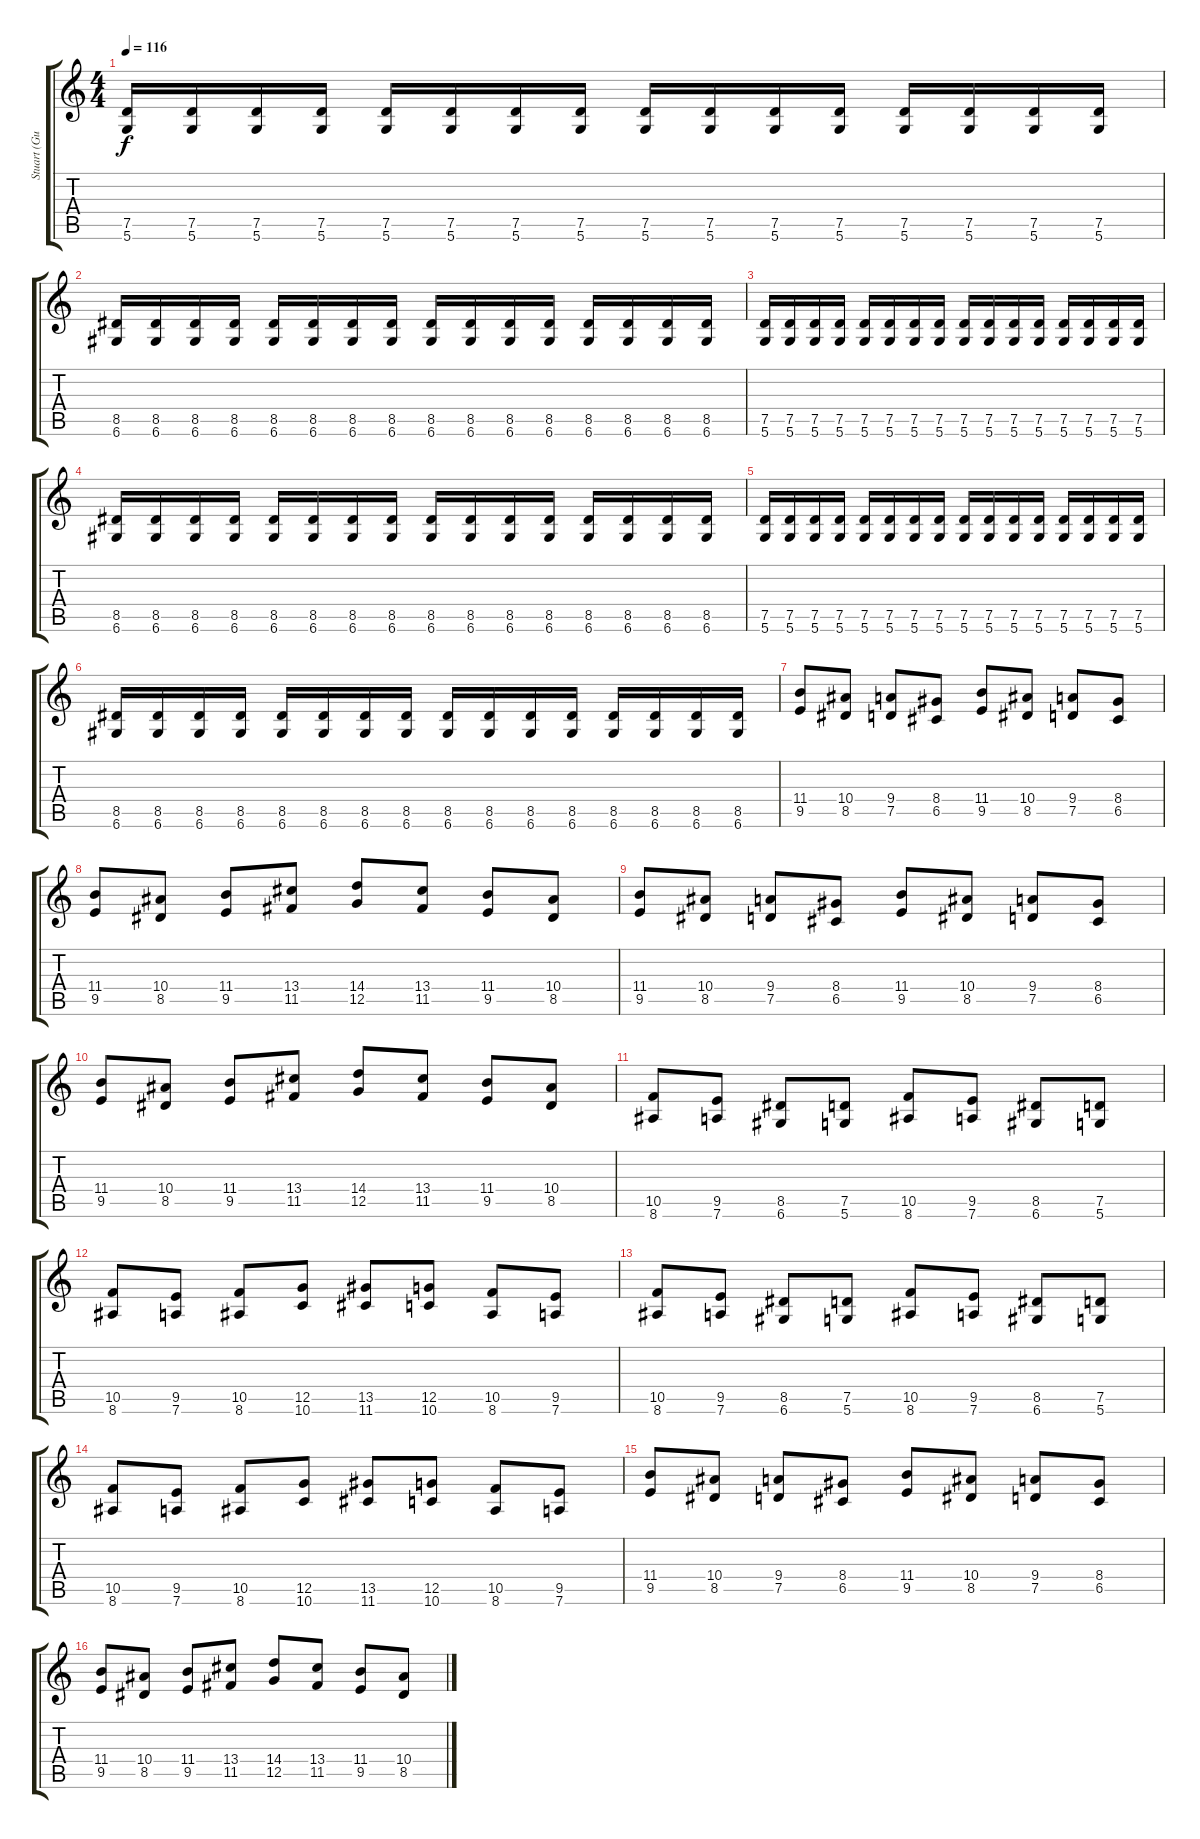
\track ("Stuart (Guitar)" "Stuart (Gu") {instrument distortionguitar}
\staff {score tabs}
\tuning (D4 A3 F3 C3 G2 D2) {hide}
\ts (4 4)
\tempo 116
\clef g2
\ks c
(7.5 5.6).16{dy f} (7.5 5.6).16 (7.5 5.6).16 (7.5 5.6).16 (7.5 5.6).16 (7.5 5.6).16 (7.5 5.6).16 (7.5 5.6).16 (7.5 5.6).16 (7.5 5.6).16 (7.5 5.6).16 (7.5 5.6).16 (7.5 5.6).16 (7.5 5.6).16 (7.5 5.6).16 (7.5 5.6).16 |
(8.5 6.6).16 (8.5 6.6).16 (8.5 6.6).16 (8.5 6.6).16 (8.5 6.6).16 (8.5 6.6).16 (8.5 6.6).16 (8.5 6.6).16 (8.5 6.6).16 (8.5 6.6).16 (8.5 6.6).16 (8.5 6.6).16 (8.5 6.6).16 (8.5 6.6).16 (8.5 6.6).16 (8.5 6.6).16 |
(7.5 5.6).16 (7.5 5.6).16 (7.5 5.6).16 (7.5 5.6).16 (7.5 5.6).16 (7.5 5.6).16 (7.5 5.6).16 (7.5 5.6).16 (7.5 5.6).16 (7.5 5.6).16 (7.5 5.6).16 (7.5 5.6).16 (7.5 5.6).16 (7.5 5.6).16 (7.5 5.6).16 (7.5 5.6).16 |
(8.5 6.6).16 (8.5 6.6).16 (8.5 6.6).16 (8.5 6.6).16 (8.5 6.6).16 (8.5 6.6).16 (8.5 6.6).16 (8.5 6.6).16 (8.5 6.6).16 (8.5 6.6).16 (8.5 6.6).16 (8.5 6.6).16 (8.5 6.6).16 (8.5 6.6).16 (8.5 6.6).16 (8.5 6.6).16 |
(7.5 5.6).16 (7.5 5.6).16 (7.5 5.6).16 (7.5 5.6).16 (7.5 5.6).16 (7.5 5.6).16 (7.5 5.6).16 (7.5 5.6).16 (7.5 5.6).16 (7.5 5.6).16 (7.5 5.6).16 (7.5 5.6).16 (7.5 5.6).16 (7.5 5.6).16 (7.5 5.6).16 (7.5 5.6).16 |
(8.5 6.6).16 (8.5 6.6).16 (8.5 6.6).16 (8.5 6.6).16 (8.5 6.6).16 (8.5 6.6).16 (8.5 6.6).16 (8.5 6.6).16 (8.5 6.6).16 (8.5 6.6).16 (8.5 6.6).16 (8.5 6.6).16 (8.5 6.6).16 (8.5 6.6).16 (8.5 6.6).16 (8.5 6.6).16 |
(11.4 9.5).8 (10.4 8.5).8 (9.4 7.5).8 (8.4 6.5).8 (11.4 9.5).8 (10.4 8.5).8 (9.4 7.5).8 (8.4 6.5).8 |
(11.4 9.5).8 (10.4 8.5).8 (11.4 9.5).8 (13.4 11.5).8 (14.4 12.5).8 (13.4 11.5).8 (11.4 9.5).8 (10.4 8.5).8 |
(11.4 9.5).8 (10.4 8.5).8 (9.4 7.5).8 (8.4 6.5).8 (11.4 9.5).8 (10.4 8.5).8 (9.4 7.5).8 (8.4 6.5).8 |
(11.4 9.5).8 (10.4 8.5).8 (11.4 9.5).8 (13.4 11.5).8 (14.4 12.5).8 (13.4 11.5).8 (11.4 9.5).8 (10.4 8.5).8 |
(10.5 8.6).8 (9.5 7.6).8 (8.5 6.6).8 (7.5 5.6).8 (10.5 8.6).8 (9.5 7.6).8 (8.5 6.6).8 (7.5 5.6).8 |
(10.5 8.6).8 (9.5 7.6).8 (10.5 8.6).8 (12.5 10.6).8 (13.5 11.6).8 (12.5 10.6).8 (10.5 8.6).8 (9.5 7.6).8 |
(10.5 8.6).8 (9.5 7.6).8 (8.5 6.6).8 (7.5 5.6).8 (10.5 8.6).8 (9.5 7.6).8 (8.5 6.6).8 (7.5 5.6).8 |
(10.5 8.6).8 (9.5 7.6).8 (10.5 8.6).8 (12.5 10.6).8 (13.5 11.6).8 (12.5 10.6).8 (10.5 8.6).8 (9.5 7.6).8 |
(11.4 9.5).8 (10.4 8.5).8 (9.4 7.5).8 (8.4 6.5).8 (11.4 9.5).8 (10.4 8.5).8 (9.4 7.5).8 (8.4 6.5).8 |
(11.4 9.5).8 (10.4 8.5).8 (11.4 9.5).8 (13.4 11.5).8 (14.4 12.5).8 (13.4 11.5).8 (11.4 9.5).8 (10.4 8.5).8
